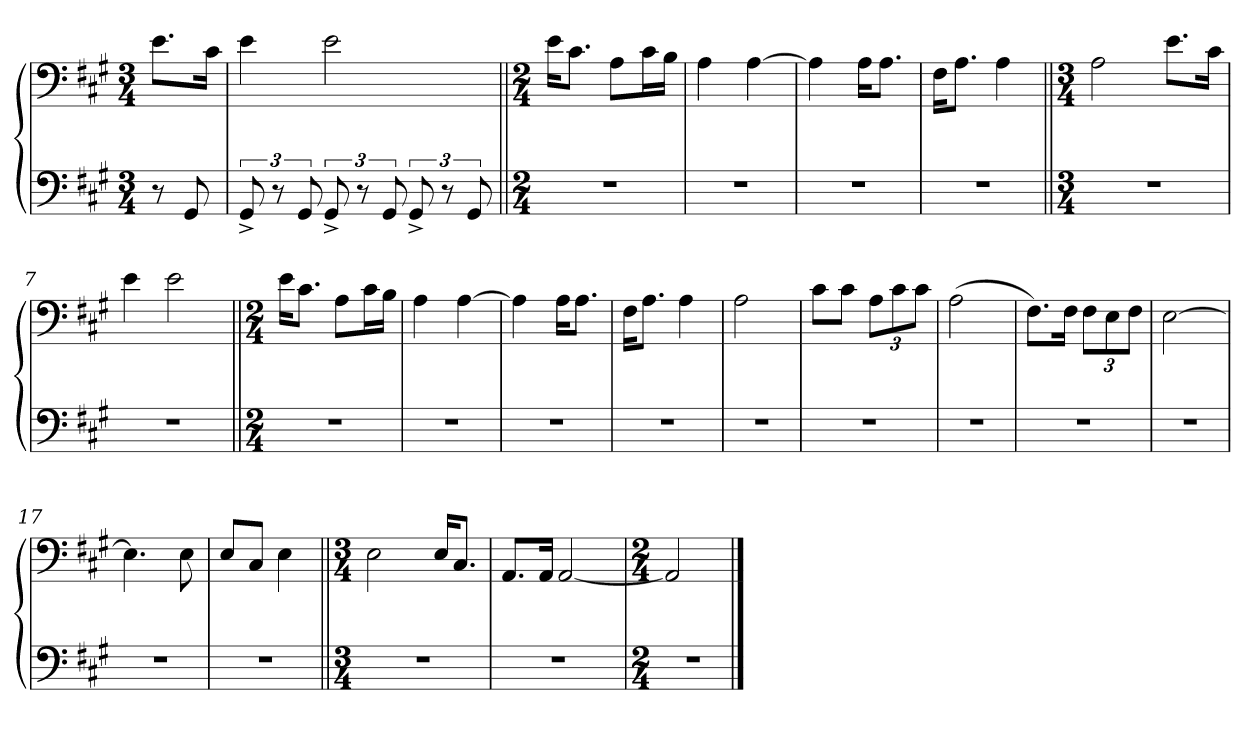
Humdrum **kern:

**kern	**kern
*part1	*part1
*staff2	*staff1
*clefF4	*clefF4
*k[f#c#g#]	*k[f#c#g#]
*M3/4	*M3/4
=	=
8r	8.e\L
8GG#/	.
.	16c#\Jk
=1	=1
12GG#^/	4e\
12r	.
12GG#/	.
12GG#^/	2e\
12r	.
12GG#/	.
12GG#^/	.
12r	.
12GG#/	.
=2||	=2||
*M2/4	*M2/4
2r	16e\KL
.	8.c#\J
.	8A\L
.	16c#\L
.	16B\JJ
=3	=3
2r	4A\
.	[4A\
=4	=4
2r	4A\]
.	16A\KL
.	8.A\J
=5	=5
2r	16F#\KL
.	8.A\J
.	4A\
=6||	=6||
*M3/4	*M3/4
2.r	2A\
.	8.e\L
.	16c#\Jk
=7	=7
2.r	4e\
.	2e\
=8||	=8||
*M2/4	*M2/4
2r	16e\KL
.	8.c#\J
.	8A\L
.	16c#\L
.	16B\JJ
=9	=9
2r	4A\
.	[4A\
=10	=10
2r	4A\]
.	16A\KL
.	8.A\J
=11	=11
2r	16F#\KL
.	8.A\J
.	4A\
=12	=12
2r	2A\
=13	=13
2r	8c#\L
.	8c#\J
.	12A\L
.	12c#\
.	12c#\J
=14	=14
2r	(2A\
=15	=15
2r	8.F#\L)
.	16F#\Jk
.	12F#\L
.	12E\
.	12F#\J
=16	=16
2r	[2E\
=17	=17
2r	4.E\]
.	8E\
=18	=18
2r	8E/L
.	8C#/J
.	4E\
=19||	=19||
*M3/4	*M3/4
2.r	2E\
.	16E/KL
.	8.C#/J
=20	=20
2.r	8.AA/L
.	16AA/Jk
.	[2AA/
=21	=21
*M2/4	*M2/4
2r	2AA/]
==	==
*-	*-
